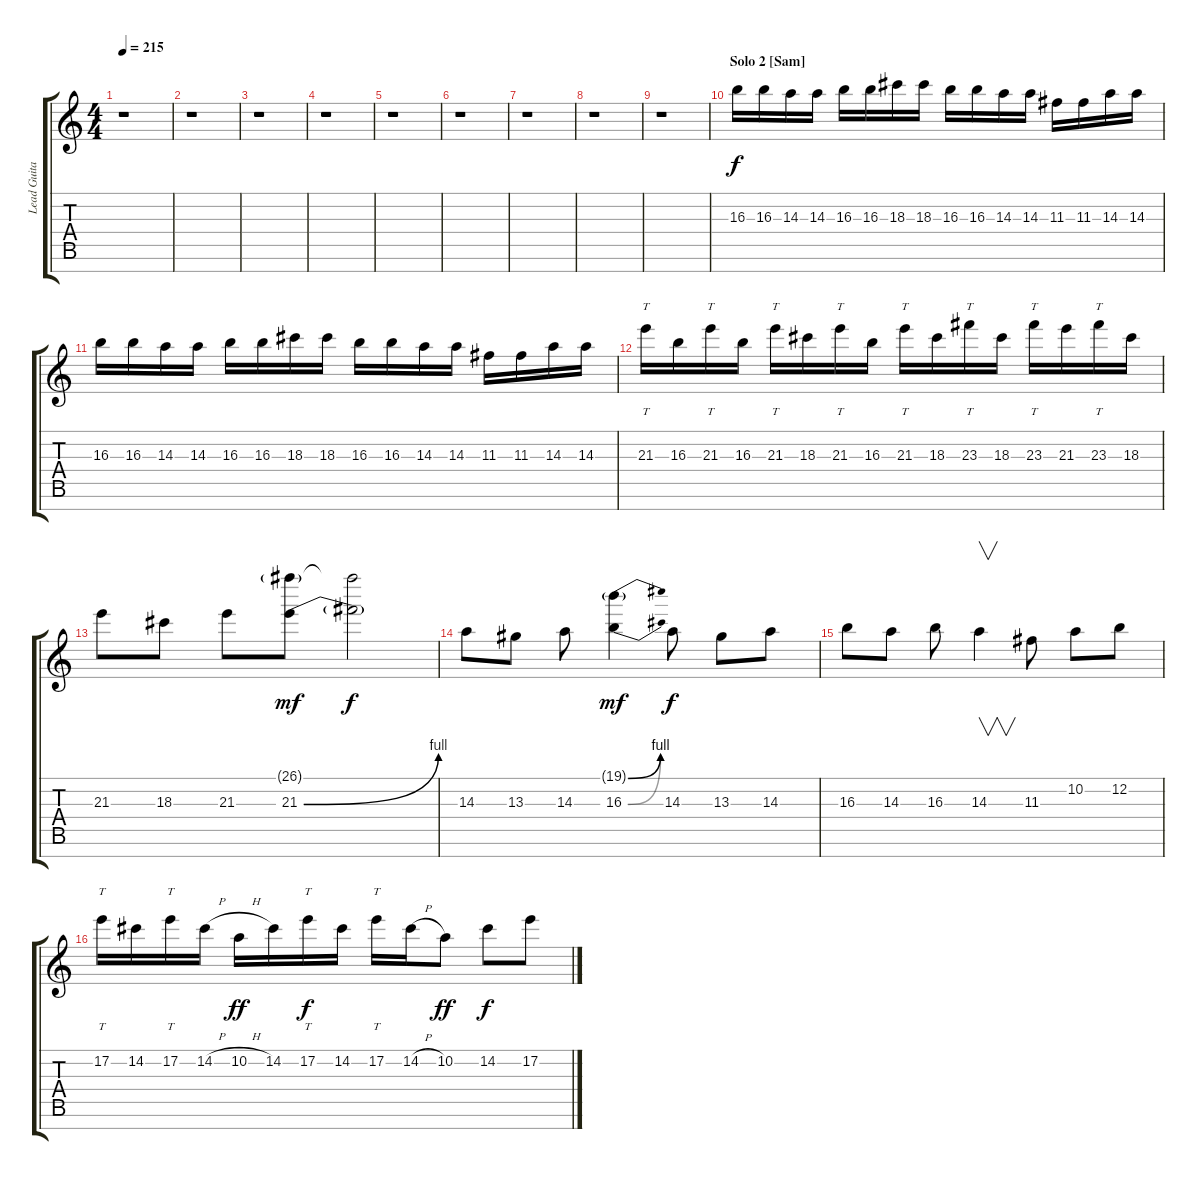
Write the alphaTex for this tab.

\track ("Lead Guitar [Sam Totman]" "Lead Guita") {instrument overdrivenguitar}
\staff {score tabs}
\tuning (E4 B3 G3 D3 A2 E2 B1) {hide}
\ts (4 4)
\tempo 215
\clef g2
\ks c
r.1{dy f} |
r.1 |
r.1 |
r.1 |
r.1 |
r.1 |
r.1 |
r.1 |
r.1 |
\section ("" "Solo 2 [Sam]")
16.3.16 16.3.16 14.3.16 14.3.16 16.3.16 16.3.16 18.3.16 18.3.16 16.3.16 16.3.16 14.3.16 14.3.16 11.3.16 11.3.16 14.3.16 14.3.16 |
16.3.16 16.3.16 14.3.16 14.3.16 16.3.16 16.3.16 18.3.16 18.3.16 16.3.16 16.3.16 14.3.16 14.3.16 11.3.16 11.3.16 14.3.16 14.3.16 |
21.3.16{tt} 16.3.16 21.3.16{tt} 16.3.16 21.3.16{tt} 18.3.16 21.3.16{tt} 16.3.16 21.3.16{tt} 18.3.16 23.3.16{tt} 18.3.16 23.3.16{tt} 21.3.16 23.3.16{tt} 18.3.16 |
21.3.8 18.3.8 21.3.8 (26.1{g} 21.3{be (bend 0 0 60 4)}).8{dy mf} (26.1{t} 21.3{t}).2{dy f} |
14.3.8 13.3.8 14.3.8 (19.1{be (bend 0 0 60 4) g} 16.3{be (bend 0 0 60 4)}).4{dy mf} 14.3.8{dy f} 13.3.8 14.3.8 |
16.3.8 14.3.8 16.3.8 14.3.4{v} 11.3.8 10.2.8 12.2.8 |
17.2.16{tt} 14.2.16 17.2.16{tt} 14.2{h}.16 10.2{h}.16{dy ff} 14.2.16 17.2.16{tt dy f} 14.2.16 17.2.16{tt} 14.2{h}.16 10.2.8{dy ff} 14.2.8{dy f} 17.2.8
